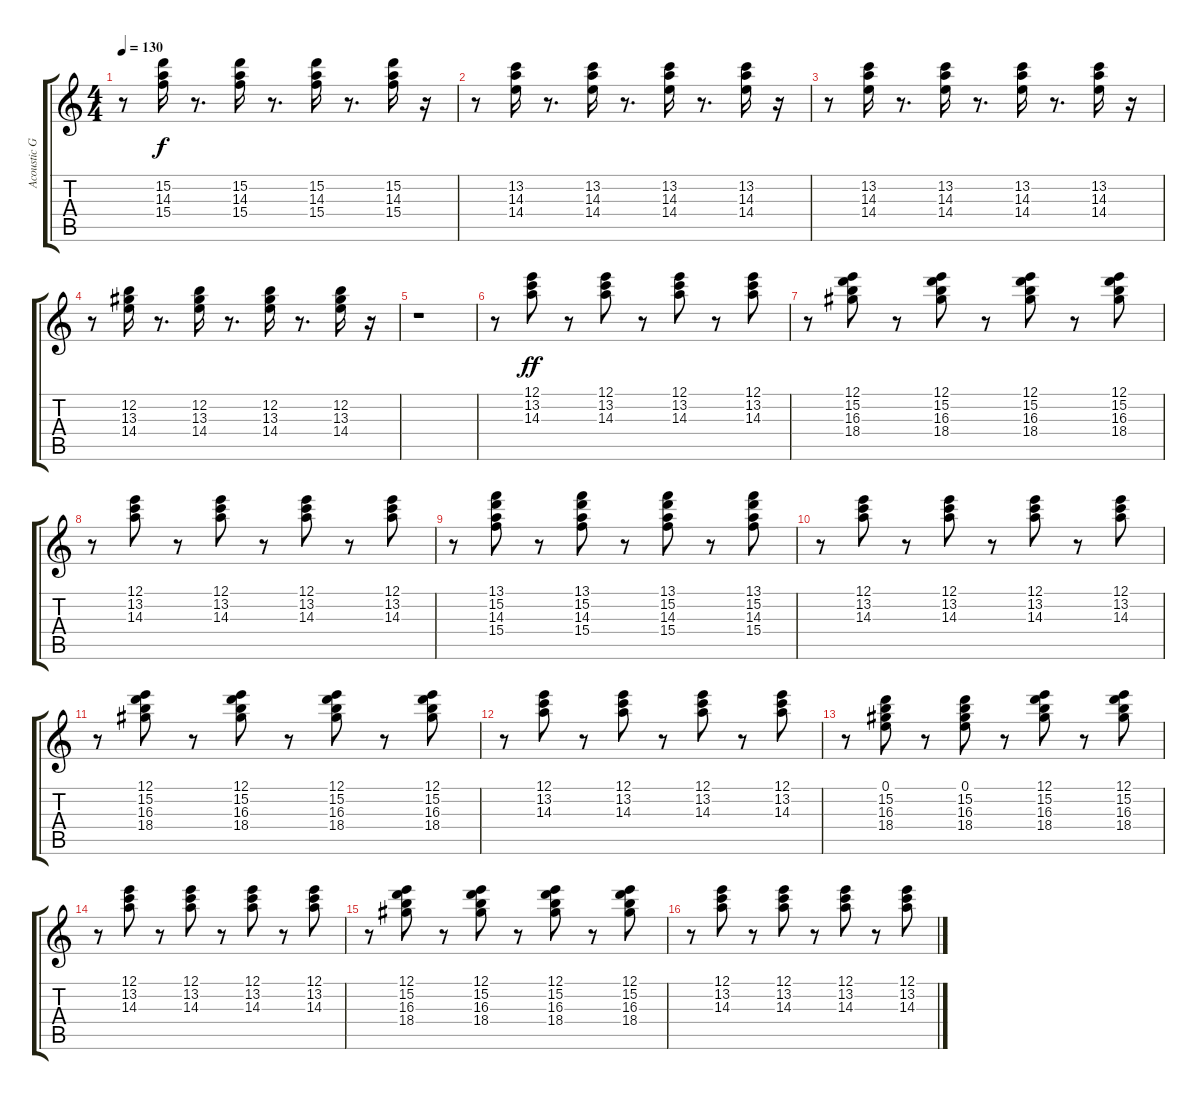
\track ("Acoustic Guitar" "Acoustic G") {instrument acousticguitarsteel}
\staff {score tabs}
\tuning (E4 B3 G3 D3 A2 E2) {hide}
\ts (4 4)
\tempo 130
\clef g2
\ks c
r.8{dy f} (15.2 14.3 15.4).16 r.8{d} (15.2 14.3 15.4).16 r.8{d} (15.2 14.3 15.4).16 r.8{d} (15.2 14.3 15.4).16 r.16 |
r.8 (13.2 14.3 14.4).16 r.8{d} (13.2 14.3 14.4).16 r.8{d} (13.2 14.3 14.4).16 r.8{d} (13.2 14.3 14.4).16 r.16 |
r.8 (13.2 14.3 14.4).16 r.8{d} (13.2 14.3 14.4).16 r.8{d} (13.2 14.3 14.4).16 r.8{d} (13.2 14.3 14.4).16 r.16 |
r.8 (12.2 13.3 14.4).16 r.8{d} (12.2 13.3 14.4).16 r.8{d} (12.2 13.3 14.4).16 r.8{d} (12.2 13.3 14.4).16 r.16 |
r.1 |
r.8 (12.1 13.2 14.3).8{dy ff} r.8 (12.1 13.2 14.3).8 r.8 (12.1 13.2 14.3).8 r.8 (12.1 13.2 14.3).8 |
r.8 (12.1 15.2 16.3 18.4).8 r.8 (12.1 15.2 16.3 18.4).8 r.8 (12.1 15.2 16.3 18.4).8 r.8 (12.1 15.2 16.3 18.4).8 |
r.8 (12.1 13.2 14.3).8 r.8 (12.1 13.2 14.3).8 r.8 (12.1 13.2 14.3).8 r.8 (12.1 13.2 14.3).8 |
r.8 (13.1 15.2 14.3 15.4).8 r.8 (13.1 15.2 14.3 15.4).8 r.8 (13.1 15.2 14.3 15.4).8 r.8 (13.1 15.2 14.3 15.4).8 |
r.8 (12.1 13.2 14.3).8 r.8 (12.1 13.2 14.3).8 r.8 (12.1 13.2 14.3).8 r.8 (12.1 13.2 14.3).8 |
r.8 (12.1 15.2 16.3 18.4).8 r.8 (12.1 15.2 16.3 18.4).8 r.8 (12.1 15.2 16.3 18.4).8 r.8 (12.1 15.2 16.3 18.4).8 |
r.8 (12.1 13.2 14.3).8 r.8 (12.1 13.2 14.3).8 r.8 (12.1 13.2 14.3).8 r.8 (12.1 13.2 14.3).8 |
r.8 (0.1 15.2 16.3 18.4).8 r.8 (0.1 15.2 16.3 18.4).8 r.8 (12.1 15.2 16.3 18.4).8 r.8 (12.1 15.2 16.3 18.4).8 |
r.8 (12.1 13.2 14.3).8 r.8 (12.1 13.2 14.3).8 r.8 (12.1 13.2 14.3).8 r.8 (12.1 13.2 14.3).8 |
r.8 (12.1 15.2 16.3 18.4).8 r.8 (12.1 15.2 16.3 18.4).8 r.8 (12.1 15.2 16.3 18.4).8 r.8 (12.1 15.2 16.3 18.4).8 |
r.8 (12.1 13.2 14.3).8 r.8 (12.1 13.2 14.3).8 r.8 (12.1 13.2 14.3).8 r.8 (12.1 13.2 14.3).8
